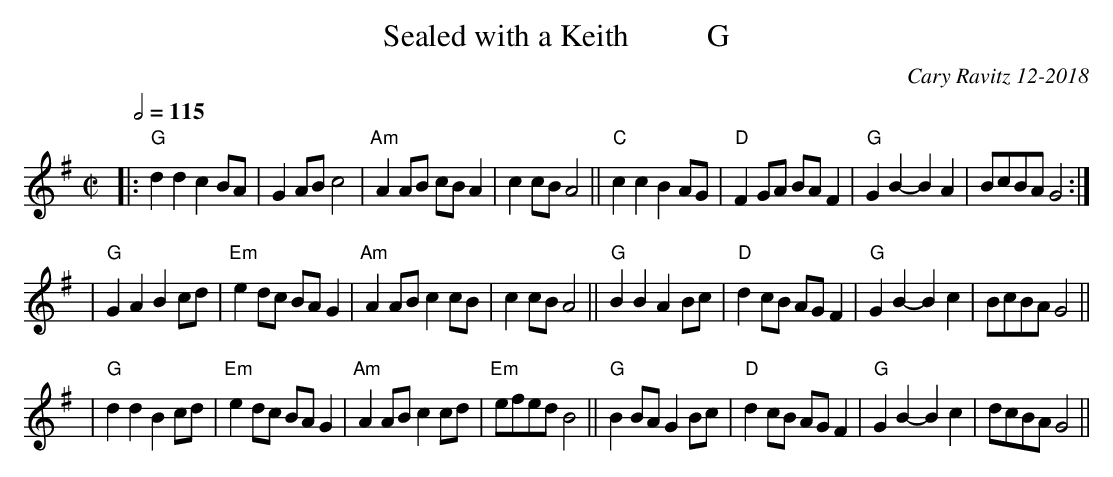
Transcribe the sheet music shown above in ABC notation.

X:1
T: Sealed with a Keith          G
C: Cary Ravitz 12-2018
M: C|
L: 1/8
Q: 1/2=115
K: G
|: "G"d2 d2 c2 BA | G2 AB c4 | "Am"A2 AB cB A2 | c2cB A4 || "C"c2 c2 B2 AG | "D" F2 GA BAF2 | "G"G2 B2-B2 A2 | BcBA G4 :|
| "G"G2 A2 B2 cd | "Em"e2 dc BA G2 | "Am"A2 AB c2cB | c2cB A4 || "G"B2 B2 A2 Bc | "D"d2 cB AG F2 | "G"G2 B2-B2 c2 | BcBA G4 ||
| "G"d2 d2 B2 cd | "Em"e2 dc BA G2 | "Am"A2 AB c2cd | "Em"efedB4 || "G"B2 BA G2 Bc | "D"d2 cB AG F2 | "G"G2 B2-B2 c2 |dcBA G4 ||
